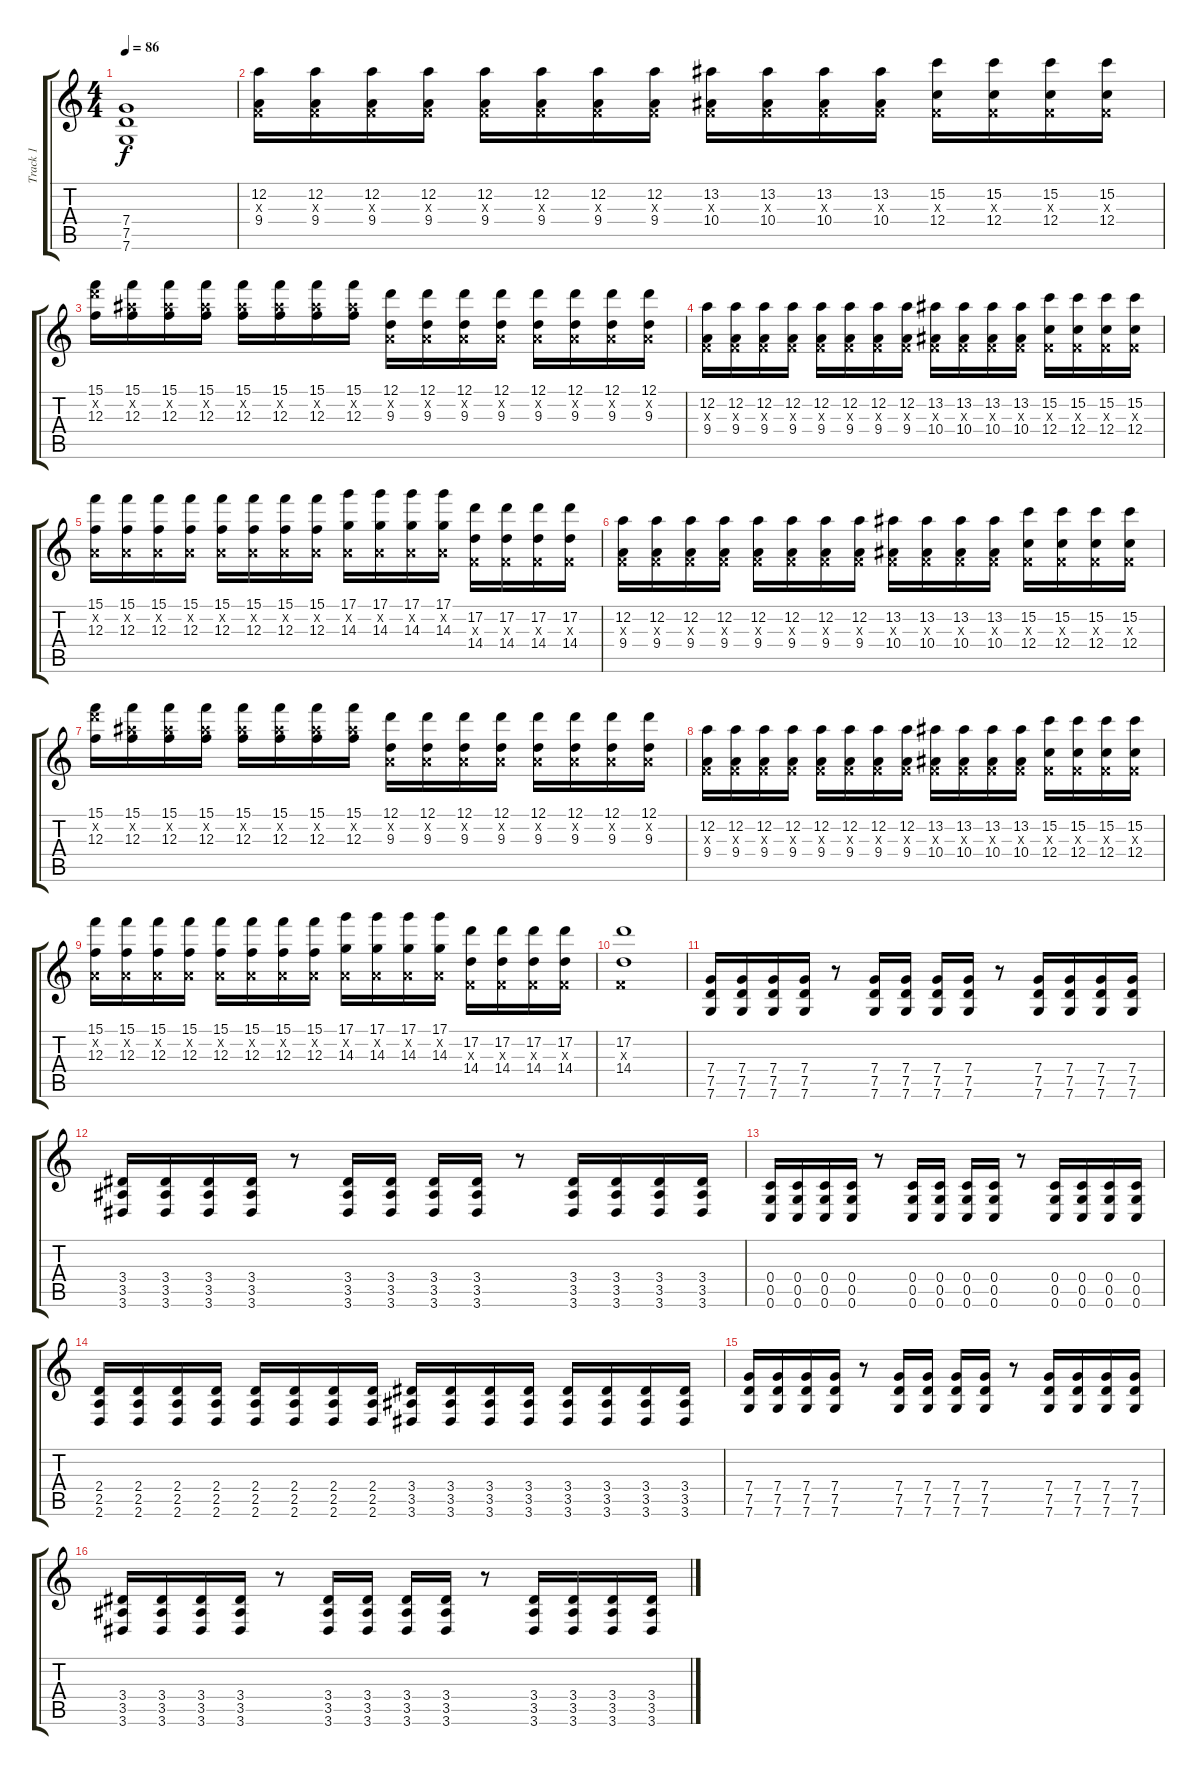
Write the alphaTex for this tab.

\track ("Track 1" "Track 1") {instrument distortionguitar}
\staff {score tabs}
\tuning (D4 A3 F3 C3 G2 C2) {hide}
\ts (4 4)
\tempo 86
\clef g2
\ks c
(7.4 7.5 7.6).1{dy f} |
(12.2 0.3{x} 9.4).16 (12.2 0.3{x} 9.4).16 (12.2 0.3{x} 9.4).16 (12.2 0.3{x} 9.4).16 (12.2 0.3{x} 9.4).16 (12.2 0.3{x} 9.4).16 (12.2 0.3{x} 9.4).16 (12.2 0.3{x} 9.4).16 (13.2 0.3{x} 10.4).16 (13.2 0.3{x} 10.4).16 (13.2 0.3{x} 10.4).16 (13.2 0.3{x} 10.4).16 (15.2 0.3{x} 12.4).16 (15.2 0.3{x} 12.4).16 (15.2 0.3{x} 12.4).16 (15.2 0.3{x} 12.4).16 |
(15.1 17.2{x} 12.3).16 (15.1 13.2{x} 12.3).16 (15.1 13.2{x} 12.3).16 (15.1 13.2{x} 12.3).16 (15.1 13.2{x} 12.3).16 (15.1 13.2{x} 12.3).16 (15.1 13.2{x} 12.3).16 (15.1 13.2{x} 12.3).16 (12.1 0.2{x} 9.3).16 (12.1 0.2{x} 9.3).16 (12.1 0.2{x} 9.3).16 (12.1 0.2{x} 9.3).16 (12.1 0.2{x} 9.3).16 (12.1 0.2{x} 9.3).16 (12.1 0.2{x} 9.3).16 (12.1 0.2{x} 9.3).16 |
(12.2 0.3{x} 9.4).16 (12.2 0.3{x} 9.4).16 (12.2 0.3{x} 9.4).16 (12.2 0.3{x} 9.4).16 (12.2 0.3{x} 9.4).16 (12.2 0.3{x} 9.4).16 (12.2 0.3{x} 9.4).16 (12.2 0.3{x} 9.4).16 (13.2 0.3{x} 10.4).16 (13.2 0.3{x} 10.4).16 (13.2 0.3{x} 10.4).16 (13.2 0.3{x} 10.4).16 (15.2 0.3{x} 12.4).16 (15.2 0.3{x} 12.4).16 (15.2 0.3{x} 12.4).16 (15.2 0.3{x} 12.4).16 |
(15.1 0.2{x} 12.3).16 (15.1 0.2{x} 12.3).16 (15.1 0.2{x} 12.3).16 (15.1 0.2{x} 12.3).16 (15.1 0.2{x} 12.3).16 (15.1 0.2{x} 12.3).16 (15.1 0.2{x} 12.3).16 (15.1 0.2{x} 12.3).16 (17.1 0.2{x} 14.3).16 (17.1 0.2{x} 14.3).16 (17.1 0.2{x} 14.3).16 (17.1 0.2{x} 14.3).16 (17.2 0.3{x} 14.4).16 (17.2 0.3{x} 14.4).16 (17.2 0.3{x} 14.4).16 (17.2 0.3{x} 14.4).16 |
(12.2 0.3{x} 9.4).16 (12.2 0.3{x} 9.4).16 (12.2 0.3{x} 9.4).16 (12.2 0.3{x} 9.4).16 (12.2 0.3{x} 9.4).16 (12.2 0.3{x} 9.4).16 (12.2 0.3{x} 9.4).16 (12.2 0.3{x} 9.4).16 (13.2 0.3{x} 10.4).16 (13.2 0.3{x} 10.4).16 (13.2 0.3{x} 10.4).16 (13.2 0.3{x} 10.4).16 (15.2 0.3{x} 12.4).16 (15.2 0.3{x} 12.4).16 (15.2 0.3{x} 12.4).16 (15.2 0.3{x} 12.4).16 |
(15.1 17.2{x} 12.3).16 (15.1 13.2{x} 12.3).16 (15.1 13.2{x} 12.3).16 (15.1 13.2{x} 12.3).16 (15.1 13.2{x} 12.3).16 (15.1 13.2{x} 12.3).16 (15.1 13.2{x} 12.3).16 (15.1 13.2{x} 12.3).16 (12.1 0.2{x} 9.3).16 (12.1 0.2{x} 9.3).16 (12.1 0.2{x} 9.3).16 (12.1 0.2{x} 9.3).16 (12.1 0.2{x} 9.3).16 (12.1 0.2{x} 9.3).16 (12.1 0.2{x} 9.3).16 (12.1 0.2{x} 9.3).16 |
(12.2 0.3{x} 9.4).16 (12.2 0.3{x} 9.4).16 (12.2 0.3{x} 9.4).16 (12.2 0.3{x} 9.4).16 (12.2 0.3{x} 9.4).16 (12.2 0.3{x} 9.4).16 (12.2 0.3{x} 9.4).16 (12.2 0.3{x} 9.4).16 (13.2 0.3{x} 10.4).16 (13.2 0.3{x} 10.4).16 (13.2 0.3{x} 10.4).16 (13.2 0.3{x} 10.4).16 (15.2 0.3{x} 12.4).16 (15.2 0.3{x} 12.4).16 (15.2 0.3{x} 12.4).16 (15.2 0.3{x} 12.4).16 |
(15.1 0.2{x} 12.3).16 (15.1 0.2{x} 12.3).16 (15.1 0.2{x} 12.3).16 (15.1 0.2{x} 12.3).16 (15.1 0.2{x} 12.3).16 (15.1 0.2{x} 12.3).16 (15.1 0.2{x} 12.3).16 (15.1 0.2{x} 12.3).16 (17.1 0.2{x} 14.3).16 (17.1 0.2{x} 14.3).16 (17.1 0.2{x} 14.3).16 (17.1 0.2{x} 14.3).16 (17.2 0.3{x} 14.4).16 (17.2 0.3{x} 14.4).16 (17.2 0.3{x} 14.4).16 (17.2 0.3{x} 14.4).16 |
(17.2 0.3{x} 14.4).1 |
(7.4 7.5 7.6).16{volume 11} (7.4 7.5 7.6).16 (7.4 7.5 7.6).16 (7.4 7.5 7.6).16 r.8 (7.4 7.5 7.6).16 (7.4 7.5 7.6).16 (7.4 7.5 7.6).16 (7.4 7.5 7.6).16 r.8 (7.4 7.5 7.6).16 (7.4 7.5 7.6).16 (7.4 7.5 7.6).16 (7.4 7.5 7.6).16 |
(3.4 3.5 3.6).16 (3.4 3.5 3.6).16 (3.4 3.5 3.6).16 (3.4 3.5 3.6).16 r.8 (3.4 3.5 3.6).16 (3.4 3.5 3.6).16 (3.4 3.5 3.6).16 (3.4 3.5 3.6).16 r.8 (3.4 3.5 3.6).16 (3.4 3.5 3.6).16 (3.4 3.5 3.6).16 (3.4 3.5 3.6).16 |
(0.4 0.5 0.6).16 (0.4 0.5 0.6).16 (0.4 0.5 0.6).16 (0.4 0.5 0.6).16 r.8 (0.4 0.5 0.6).16 (0.4 0.5 0.6).16 (0.4 0.5 0.6).16 (0.4 0.5 0.6).16 r.8 (0.4 0.5 0.6).16 (0.4 0.5 0.6).16 (0.4 0.5 0.6).16 (0.4 0.5 0.6).16 |
(2.4 2.5 2.6).16 (2.4 2.5 2.6).16 (2.4 2.5 2.6).16 (2.4 2.5 2.6).16 (2.4 2.5 2.6).16 (2.4 2.5 2.6).16 (2.4 2.5 2.6).16 (2.4 2.5 2.6).16 (3.4 3.5 3.6).16 (3.4 3.5 3.6).16 (3.4 3.5 3.6).16 (3.4 3.5 3.6).16 (3.4 3.5 3.6).16 (3.4 3.5 3.6).16 (3.4 3.5 3.6).16 (3.4 3.5 3.6).16 |
(7.4 7.5 7.6).16{volume 16} (7.4 7.5 7.6).16 (7.4 7.5 7.6).16 (7.4 7.5 7.6).16 r.8 (7.4 7.5 7.6).16 (7.4 7.5 7.6).16 (7.4 7.5 7.6).16 (7.4 7.5 7.6).16 r.8 (7.4 7.5 7.6).16 (7.4 7.5 7.6).16 (7.4 7.5 7.6).16 (7.4 7.5 7.6).16 |
(3.4 3.5 3.6).16 (3.4 3.5 3.6).16 (3.4 3.5 3.6).16 (3.4 3.5 3.6).16 r.8 (3.4 3.5 3.6).16 (3.4 3.5 3.6).16 (3.4 3.5 3.6).16 (3.4 3.5 3.6).16 r.8 (3.4 3.5 3.6).16 (3.4 3.5 3.6).16 (3.4 3.5 3.6).16 (3.4 3.5 3.6).16
